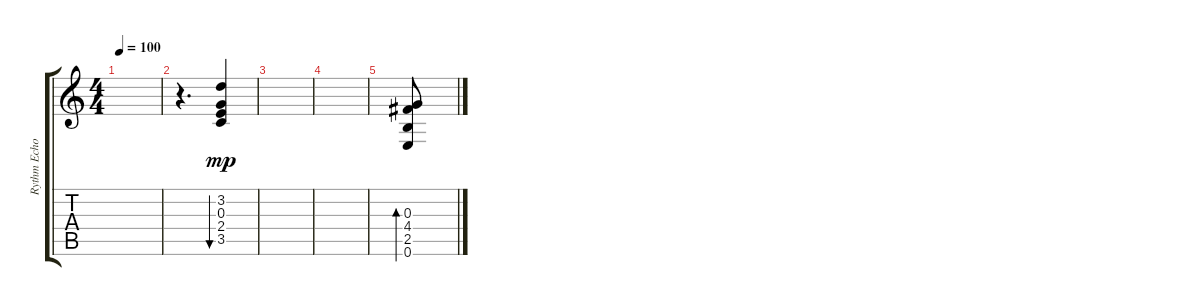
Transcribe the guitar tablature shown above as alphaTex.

\track ("Rythm Echo" "Rythm Echo") {instrument electricguitarjazz}
\staff {score tabs}
\tuning (E4 B3 G3 D3 A2 E2) {hide}
\ts (4 4)
\tempo 100
\clef g2
\ks c
|
r.4{d} (3.2 0.3 2.4 3.5).4{bu 240 dy mp} |
|
|
(0.3 4.4 2.5 0.6).8{bd 120}
